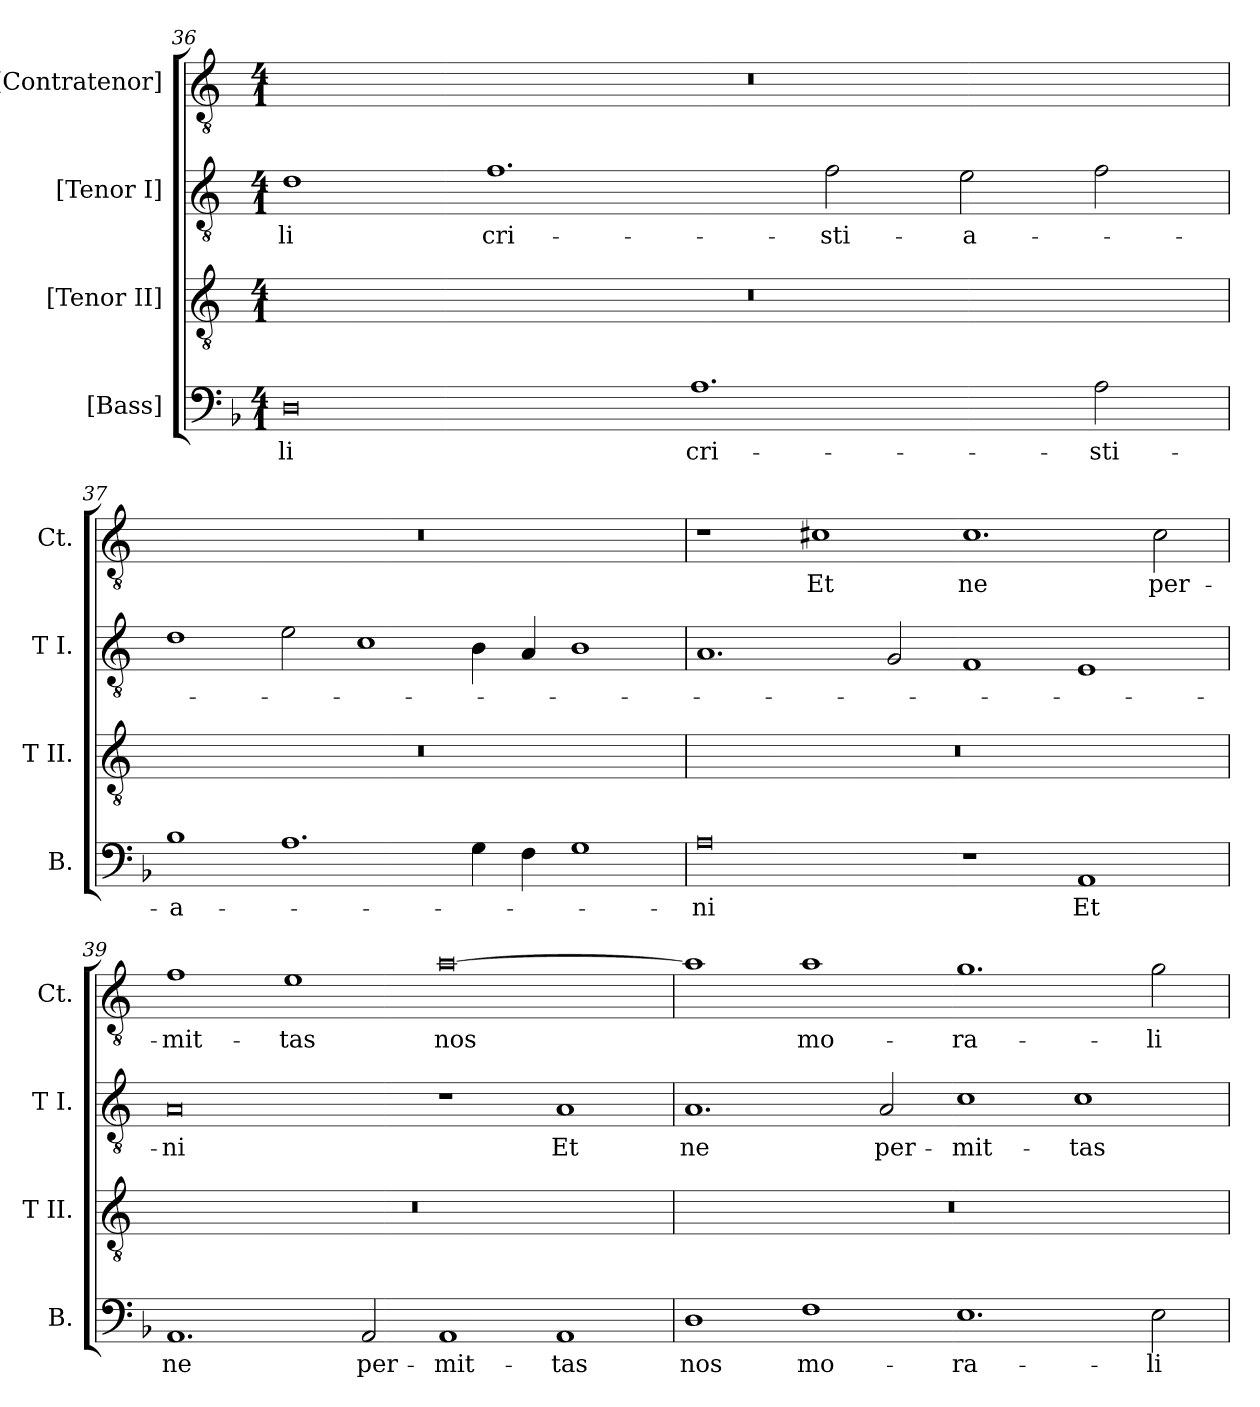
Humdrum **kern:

**kern	**text	**kern	**kern	**text	**kern	**text
*part4	*part4	*part3	*part2	*part2	*part1	*part1
*staff4	*staff4	*staff3	*staff2	*staff2	*staff1	*staff1
*I"[Bass]	*	*I"[Tenor II]	*I"[Tenor I]	*	*I"[Contratenor]	*
*I'B.	*	*I'T II.	*I'T I.	*	*I'Ct.	*
*clefF4	*	*clefGv2	*clefGv2	*	*clefGv2	*
*	*	*ITrd7c12	*ITrd7c12	*	*ITrd7c12	*
*k[b-]	*	*k[]	*k[]	*	*k[]	*
*F:	*	*C:	*C:	*	*C:	*
*M4/1	*	*M4/1	*M4/1	*	*M4/1	*
=36	=36	=36	=36	=36	=36	=36
!	!LO:LY:b:color=#000000	!LO:N:vis=1	!	!	!	!
!	!	!	!	!LO:LY:b:color=#000000	!LO:N:vis=1	!
0Di	-li	00r	1Di	-li	00r	.
!	!	!	!	!LO:LY:b:color=#000000	!	!
.	.	.	1.Fi	cri-	.	.
!	!LO:LY:b:color=#000000	!	!	!	!	!
1.Ai	cri-	.	.	.	.	.
!	!	!	!	!LO:LY:b:color=#000000	!	!
.	.	.	2Fi\	-sti-	.	.
!	!	!	!	!LO:LY:b:color=#000000	!	!
.	.	.	2Ei\	-a-	.	.
!	!LO:LY:b:color=#000000	!	!	!	!	!
2Ai\	-sti-	.	2Fi\	.	.	.
!!LO:PB:g=z
=37	=37	=37	=37	=37	=37	=37
!	!LO:LY:b:color=#000000	!LO:N:vis=1	!	!	!LO:N:vis=1	!
1B-i	-a-	00r	1Di	.	00r	.
1.Ai	.	.	2Ei\	.	.	.
.	.	.	1Ci	.	.	.
4Gi\	.	.	4BBi\	.	.	.
4Fi\	.	.	4AAi/	.	.	.
1Gi	.	.	1BBi	.	.	.
=38	=38	=38	=38	=38	=38	=38
!	!LO:LY:b:color=#000000	!LO:N:vis=1	!	!	!	!
0Ai	-ni	00r	1.AAi	.	1r	.
!	!	!	!	!	!	!LO:LY:b:color=#000000
.	.	.	.	.	1C#Xi	Et
.	.	.	2GGi/	.	.	.
!	!	!	!	!	!	!LO:LY:b:color=#000000
1r	.	.	1FFi	.	1.C#i	ne
!	!LO:LY:b:color=#000000	!	!	!	!	!
1AAi	Et	.	1EEi	.	.	.
!	!	!	!	!	!	!LO:LY:b:color=#000000
.	.	.	.	.	2C#i\	per-
=39	=39	=39	=39	=39	=39	=39
!	!LO:LY:b:color=#000000	!LO:N:vis=1	!	!	!	!
!	!	!	!	!LO:LY:b:color=#000000	!	!
!	!	!	!	!	!	!LO:LY:b:color=#000000
1.AAi	ne	00r	0AAi	-ni	1Fi	-mit-
!	!	!	!	!	!	!LO:LY:b:color=#000000
.	.	.	.	.	1Ei	-tas
!	!LO:LY:b:color=#000000	!	!	!	!	!
2AAi/	per-	.	.	.	.	.
!	!LO:LY:b:color=#000000	!	!	!	!	!
!	!	!	!	!	!	!LO:LY:b:color=#000000
1AAi	-mit-	.	1r	.	[>0Ai	nos
!	!LO:LY:b:color=#000000	!	!	!	!	!
!	!	!	!	!LO:LY:b:color=#000000	!	!
1AAi	-tas	.	1AAi	Et	.	.
!!LO:LB:g=z
=40	=40	=40	=40	=40	=40	=40
!	!LO:LY:b:color=#000000	!LO:N:vis=1	!	!	!	!
!	!	!	!	!LO:LY:b:color=#000000	!	!
1Di	nos	00r	1.AAi	ne	1Ai]	.
!	!LO:LY:b:color=#000000	!	!	!	!	!
!	!	!	!	!	!	!LO:LY:b:color=#000000
1Fi	mo-	.	.	.	1Ai	mo-
!	!	!	!	!LO:LY:b:color=#000000	!	!
.	.	.	2AAi/	per-	.	.
!	!LO:LY:b:color=#000000	!	!	!	!	!
!	!	!	!	!LO:LY:b:color=#000000	!	!
!	!	!	!	!	!	!LO:LY:b:color=#000000
1.Ei	-ra-	.	1Ci	-mit-	1.Gi	-ra-
!	!	!	!	!LO:LY:b:color=#000000	!	!
.	.	.	1Ci	-tas	.	.
!	!LO:LY:b:color=#000000	!	!	!	!	!
!	!	!	!	!	!	!LO:LY:b:color=#000000
2Ei\	-li-	.	.	.	2Gi\	-li-
=	=	=	=	=	=	=
*-	*-	*-	*-	*-	*-	*-
